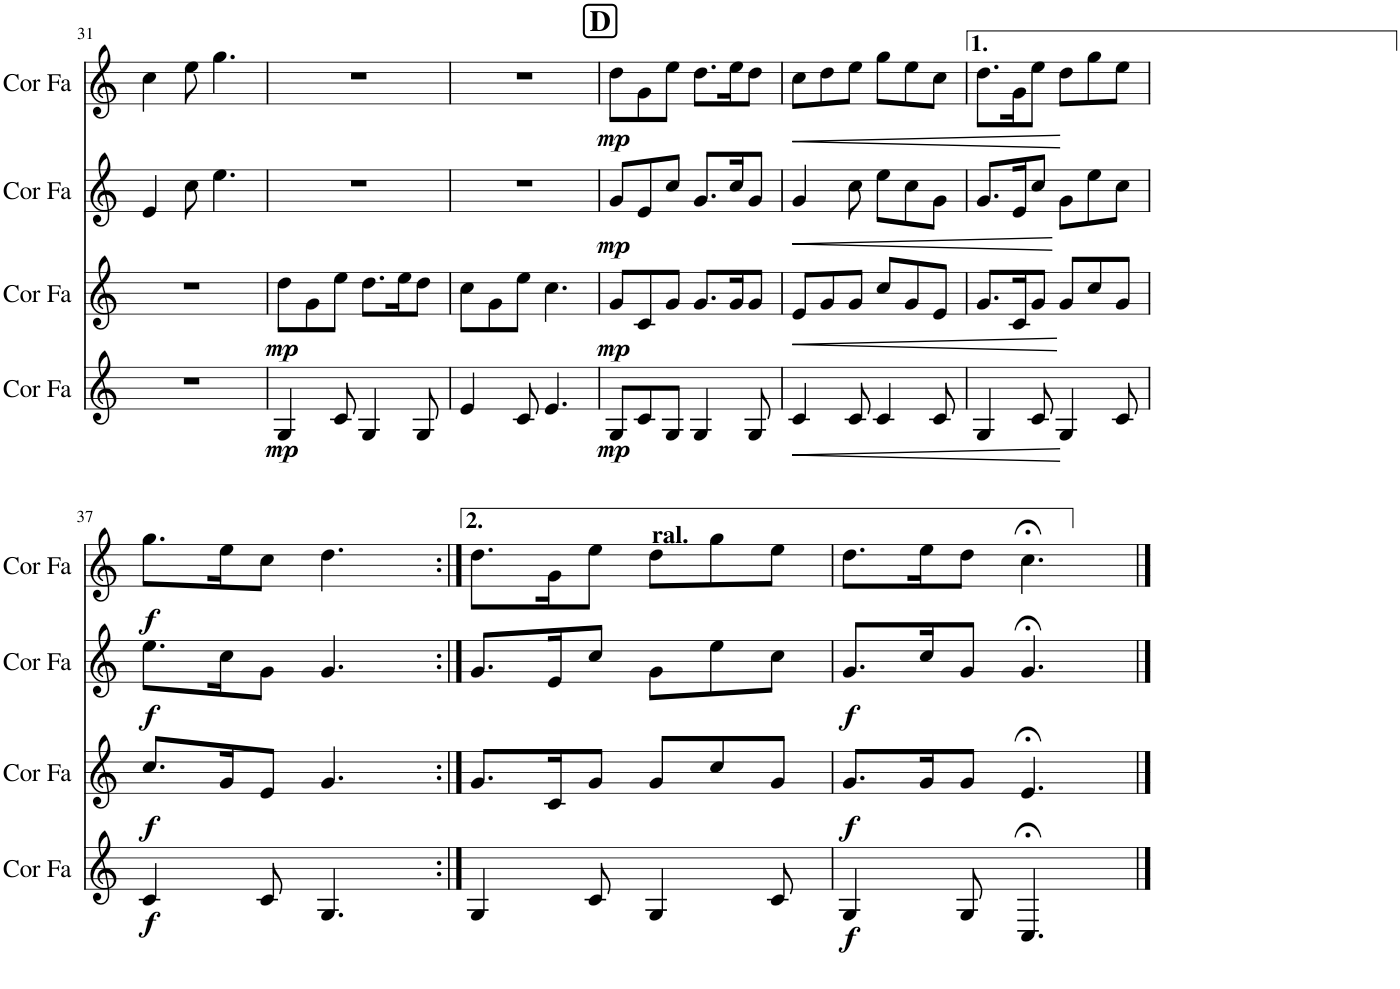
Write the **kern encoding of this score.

**kern	**dynam	**kern	**dynam	**kern	**dynam	**kern	**dynam
*part4	*part4	*part3	*part3	*part2	*part2	*part1	*part1
*staff4	*staff4	*staff3	*staff3	*staff2	*staff2	*staff1	*staff1
*I"Cor en Fa	*	*I"Cor en Fa	*	*I"Cor en Fa	*	*I"Cor en Fa	*
*I'Cor Fa	*	*I'Cor Fa	*	*I'Cor Fa	*	*I'Cor Fa	*
!!LO:PB:g=z
*clefG2	*	*clefG2	*	*clefG2	*	*clefG2	*
*Trd4c7	*	*Trd4c7	*	*Trd4c7	*	*Trd4c7	*
*k[]	*	*k[]	*	*k[]	*	*k[]	*
*M6/8	*	*M6/8	*	*M6/8	*	*M6/8	*
=31	=31	=31	=31	=31	=31	=31	=31
2.r	.	2.r	.	4e/	.	4cc\	.
.	.	.	.	8cc\	.	8ee\	.
.	.	.	.	4.ee\	.	4.gg\	.
=32	=32	=32	=32	=32	=32	=32	=32
!	!LO:DY:b	!	!LO:DY:b	!	!	!	!
4G/	mp	8dd\L	mp	2.r	.	2.r	.
.	.	8g\	.	.	.	.	.
8c/	.	8ee\J	.	.	.	.	.
4G/	.	8.dd\L	.	.	.	.	.
.	.	16ee\K	.	.	.	.	.
8G/	.	8dd\J	.	.	.	.	.
=33	=33	=33	=33	=33	=33	=33	=33
4e/	.	8cc\L	.	2.r	.	2.r	.
.	.	8g\	.	.	.	.	.
8c/	.	8ee\J	.	.	.	.	.
4.e/	.	4.cc\	.	.	.	.	.
!!LO:REH:place=s1:a:B:cj:fs=14:t=D
=34	=34	=34	=34	=34	=34	=34	=34
!	!LO:DY:b	!	!LO:DY:b	!	!LO:DY:b	!	!LO:DY:b
8G/L	mp	8g/L	mp	8g/L	mp	8dd\L	mp
8c/	.	8c/	.	8e/	.	8g\	.
8G/J	.	8g/J	.	8cc/J	.	8ee\J	.
4G/	.	8.g/L	.	8.g/L	.	8.dd\L	.
.	.	16g/K	.	16cc/K	.	16ee\K	.
8G/	.	8g/J	.	8g/J	.	8dd\J	.
=35	=35	=35	=35	=35	=35	=35	=35
!	!LO:HP:b	!	!LO:HP:b	!	!LO:HP:b	!	!LO:HP:b
4c/	<	8e/L	<	4g/	<	8cc\L	<
.	.	8g/	.	.	.	8dd\	.
8c/	.	8g/J	.	8cc\	.	8ee\J	.
4c/	.	8cc/L	.	8ee\L	.	8gg\L	.
.	.	8g/	.	8cc\	.	8ee\	.
8c/	.	8e/J	.	8g\J	.	8cc\J	.
.	[	.	[	.	[	.	[
=36	=36	=36	=36	=36	=36	=36	=36
4G/	.	8.g/L	.	8.g/L	.	8.dd\L	.
.	.	16c/K	.	16e/K	.	16g\K	.
8c/	.	8g/J	.	8cc/J	.	8ee\J	.
4G/	.	8g/L	.	8g\L	.	8dd\L	.
.	.	8cc/	.	8ee\	.	8gg\	.
8c/	.	8g/J	.	8cc\J	.	8ee\J	.
!!LO:LB:g=z
=37	=37	=37	=37	=37	=37	=37	=37
!	!LO:DY:b	!	!LO:DY:b	!	!LO:DY:b	!	!LO:DY:b
4c/	f	8.cc/L	f	8.ee\L	f	8.gg\L	f
.	.	16g/K	.	16cc\K	.	16ee\K	.
8c/	.	8e/J	.	8g\J	.	8cc\J	.
4.G/	.	4.g/	.	4.g/	.	4.dd\	.
=38:|!	=38:|!	=38:|!	=38:|!	=38:|!	=38:|!	=38:|!	=38:|!
4G/	.	8.g/L	.	8.g/L	.	8.dd\L	.
.	.	16c/K	.	16e/K	.	16g\K	.
8c/	.	8g/J	.	8cc/J	.	8ee\J	.
!	!	!	!	!	!	!LO:TX:a:B:t=ral.	!
4G/	.	8g/L	.	8g\L	.	8dd\L	.
.	.	8cc/	.	8ee\	.	8gg\	.
8c/	.	8g/J	.	8cc\J	.	8ee\J	.
=39	=39	=39	=39	=39	=39	=39	=39
!	!LO:DY:b	!	!LO:DY:b	!	!LO:DY:b	!	!
4G/	f	8.g/L	f	8.g/L	f	8.dd\L	.
.	.	16g/K	.	16cc/K	.	16ee\K	.
8G/	.	8g/J	.	8g/J	.	8dd\J	.
4.C;</	.	4.e;</	.	4.g;</	.	4.cc;<\	.
==	==	==	==	==	==	==	==
*-	*-	*-	*-	*-	*-	*-	*-
